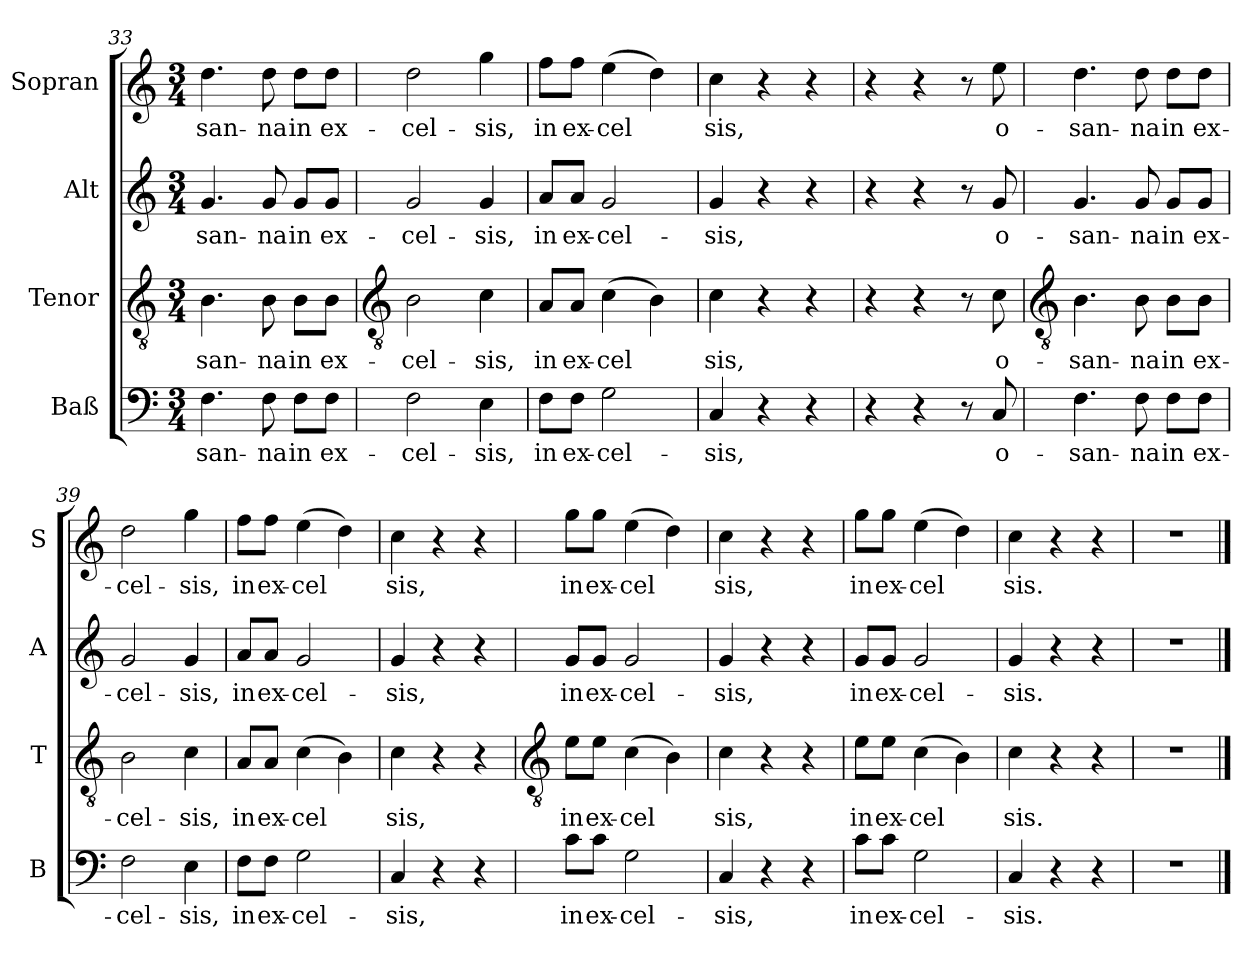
**kern	**text	**kern	**text	**kern	**text	**kern	**text
*part4	*part4	*part3	*part3	*part2	*part2	*part1	*part1
*staff4	*staff4	*staff3	*staff3	*staff2	*staff2	*staff1	*staff1
*I"Baß	*	*I"Tenor	*	*I"Alt	*	*I"Sopran	*
*I'B	*	*I'T	*	*I'A	*	*I'S	*
*clefF4	*	*clefGv2	*	*clefG2	*	*clefG2	*
*k[]	*	*k[]	*	*k[]	*	*k[]	*
*C:	*	*C:	*	*C:	*	*C:	*
*M3/4	*	*M3/4	*	*M3/4	*	*M3/4	*
=33	=33	=33	=33	=33	=33	=33	=33
!	!LO:LY:b	!	!LO:LY:b	!	!LO:LY:b	!	!LO:LY:b
4.F	-san-	4.B	-san-	4.g	-san-	4.dd	-san-
!	!LO:LY:b	!	!LO:LY:b	!	!LO:LY:b	!	!LO:LY:b
8F	-na	8B	-na	8g	-na	8dd	-na
!	!LO:LY:b	!	!LO:LY:b	!	!LO:LY:b	!	!LO:LY:b
8F\L	in	8B\L	in	8g/L	in	8dd\L	in
!	!LO:LY:b	!	!LO:LY:b	!	!LO:LY:b	!	!LO:LY:b
8F\J	ex-	8B\J	ex-	8g/J	ex-	8dd\J	ex-
!!LO:LB:g=z
=34	=34	=34	=34	=34	=34	=34	=34
*	*	*clefGv2	*	*	*	*	*
!	!LO:LY:b	!	!LO:LY:b	!	!LO:LY:b	!	!LO:LY:b
2F	-cel-	2B	-cel-	2g	-cel-	2dd	-cel-
!	!LO:LY:b	!	!LO:LY:b	!	!LO:LY:b	!	!LO:LY:b
4E	-sis,	4c	-sis,	4g	-sis,	4gg	-sis,
=35	=35	=35	=35	=35	=35	=35	=35
!	!LO:LY:b	!	!LO:LY:b	!	!LO:LY:b	!	!LO:LY:b
8F\L	in	8A/L	in	8a/L	in	8ff\L	in
!	!LO:LY:b	!	!LO:LY:b	!	!LO:LY:b	!	!LO:LY:b
8F\J	ex-	8A/J	ex-	8a/J	ex-	8ff\J	ex-
!	!LO:LY:b	!	!LO:LY:b	!	!LO:LY:b	!	!LO:LY:b
2G	-cel-	(>4c	-cel	2g	-cel-	(>4ee	-cel
.	.	4B)	.	.	.	4dd)	.
=36	=36	=36	=36	=36	=36	=36	=36
!	!LO:LY:b	!	!LO:LY:b	!	!LO:LY:b	!	!LO:LY:b
4C	-sis,	4c	-sis,	4g	-sis,	4cc	-sis,
4r	.	4r	.	4r	.	4r	.
4r	.	4r	.	4r	.	4r	.
=37	=37	=37	=37	=37	=37	=37	=37
4r	.	4r	.	4r	.	4r	.
4r	.	4r	.	4r	.	4r	.
8r	.	8r	.	8r	.	8r	.
!	!LO:LY:b	!	!LO:LY:b	!	!LO:LY:b	!	!LO:LY:b
8C	o-	8c	o-	8g	o-	8ee	o-
!!LO:LB:g=z
=38	=38	=38	=38	=38	=38	=38	=38
*	*	*clefGv2	*	*	*	*	*
!	!LO:LY:b	!	!LO:LY:b	!	!LO:LY:b	!	!LO:LY:b
4.F	-san-	4.B	-san-	4.g	-san-	4.dd	-san-
!	!LO:LY:b	!	!LO:LY:b	!	!LO:LY:b	!	!LO:LY:b
8F	-na	8B	-na	8g	-na	8dd	-na
!	!LO:LY:b	!	!LO:LY:b	!	!LO:LY:b	!	!LO:LY:b
8F\L	in	8B\L	in	8g/L	in	8dd\L	in
!	!LO:LY:b	!	!LO:LY:b	!	!LO:LY:b	!	!LO:LY:b
8F\J	ex-	8B\J	ex-	8g/J	ex-	8dd\J	ex-
=39	=39	=39	=39	=39	=39	=39	=39
!	!LO:LY:b	!	!LO:LY:b	!	!LO:LY:b	!	!LO:LY:b
2F	-cel-	2B	-cel-	2g	-cel-	2dd	-cel-
!	!LO:LY:b	!	!LO:LY:b	!	!LO:LY:b	!	!LO:LY:b
4E	-sis,	4c	-sis,	4g	-sis,	4gg	-sis,
=40	=40	=40	=40	=40	=40	=40	=40
!	!LO:LY:b	!	!LO:LY:b	!	!LO:LY:b	!	!LO:LY:b
8F\L	in	8A/L	in	8a/L	in	8ff\L	in
!	!LO:LY:b	!	!LO:LY:b	!	!LO:LY:b	!	!LO:LY:b
8F\J	ex-	8A/J	ex-	8a/J	ex-	8ff\J	ex-
!	!LO:LY:b	!	!LO:LY:b	!	!LO:LY:b	!	!LO:LY:b
2G	-cel-	(>4c	-cel	2g	-cel-	(>4ee	-cel
.	.	4B)	.	.	.	4dd)	.
=41	=41	=41	=41	=41	=41	=41	=41
!	!LO:LY:b	!	!LO:LY:b	!	!LO:LY:b	!	!LO:LY:b
4C	-sis,	4c	sis,	4g	-sis,	4cc	sis,
4r	.	4r	.	4r	.	4r	.
4r	.	4r	.	4r	.	4r	.
!!LO:LB:g=z
=42	=42	=42	=42	=42	=42	=42	=42
*	*	*clefGv2	*	*	*	*	*
!	!LO:LY:b	!	!LO:LY:b	!	!LO:LY:b	!	!LO:LY:b
8c\L	in	8e\L	in	8g/L	in	8gg\L	in
!	!LO:LY:b	!	!LO:LY:b	!	!LO:LY:b	!	!LO:LY:b
8c\J	ex-	8e\J	ex-	8g/J	ex-	8gg\J	ex-
!	!LO:LY:b	!	!LO:LY:b	!	!LO:LY:b	!	!LO:LY:b
2G	-cel-	(>4c	-cel	2g	-cel-	(>4ee	-cel
.	.	4B)	.	.	.	4dd)	.
=43	=43	=43	=43	=43	=43	=43	=43
!	!LO:LY:b	!	!LO:LY:b	!	!LO:LY:b	!	!LO:LY:b
4C	-sis,	4c	sis,	4g	-sis,	4cc	sis,
4r	.	4r	.	4r	.	4r	.
4r	.	4r	.	4r	.	4r	.
=44	=44	=44	=44	=44	=44	=44	=44
!	!LO:LY:b	!	!LO:LY:b	!	!LO:LY:b	!	!LO:LY:b
8c\L	in	8e\L	in	8g/L	in	8gg\L	in
!	!LO:LY:b	!	!LO:LY:b	!	!LO:LY:b	!	!LO:LY:b
8c\J	ex-	8e\J	ex-	8g/J	ex-	8gg\J	ex-
!	!LO:LY:b	!	!LO:LY:b	!	!LO:LY:b	!	!LO:LY:b
2G	-cel-	(>4c	-cel	2g	-cel-	(>4ee	-cel
.	.	4B)	.	.	.	4dd)	.
=45	=45	=45	=45	=45	=45	=45	=45
!	!LO:LY:b	!	!LO:LY:b	!	!LO:LY:b	!	!LO:LY:b
4C	-sis.	4c	sis.	4g	-sis.	4cc	sis.
4r	.	4r	.	4r	.	4r	.
4r	.	4r	.	4r	.	4r	.
=46	=46	=46	=46	=46	=46	=46	=46
!LO:N:vis=1	!	!LO:N:vis=1	!	!LO:N:vis=1	!	!LO:N:vis=1	!
2.r	.	2.r	.	2.r	.	2.r	.
==	==	==	==	==	==	==	==
*-	*-	*-	*-	*-	*-	*-	*-
